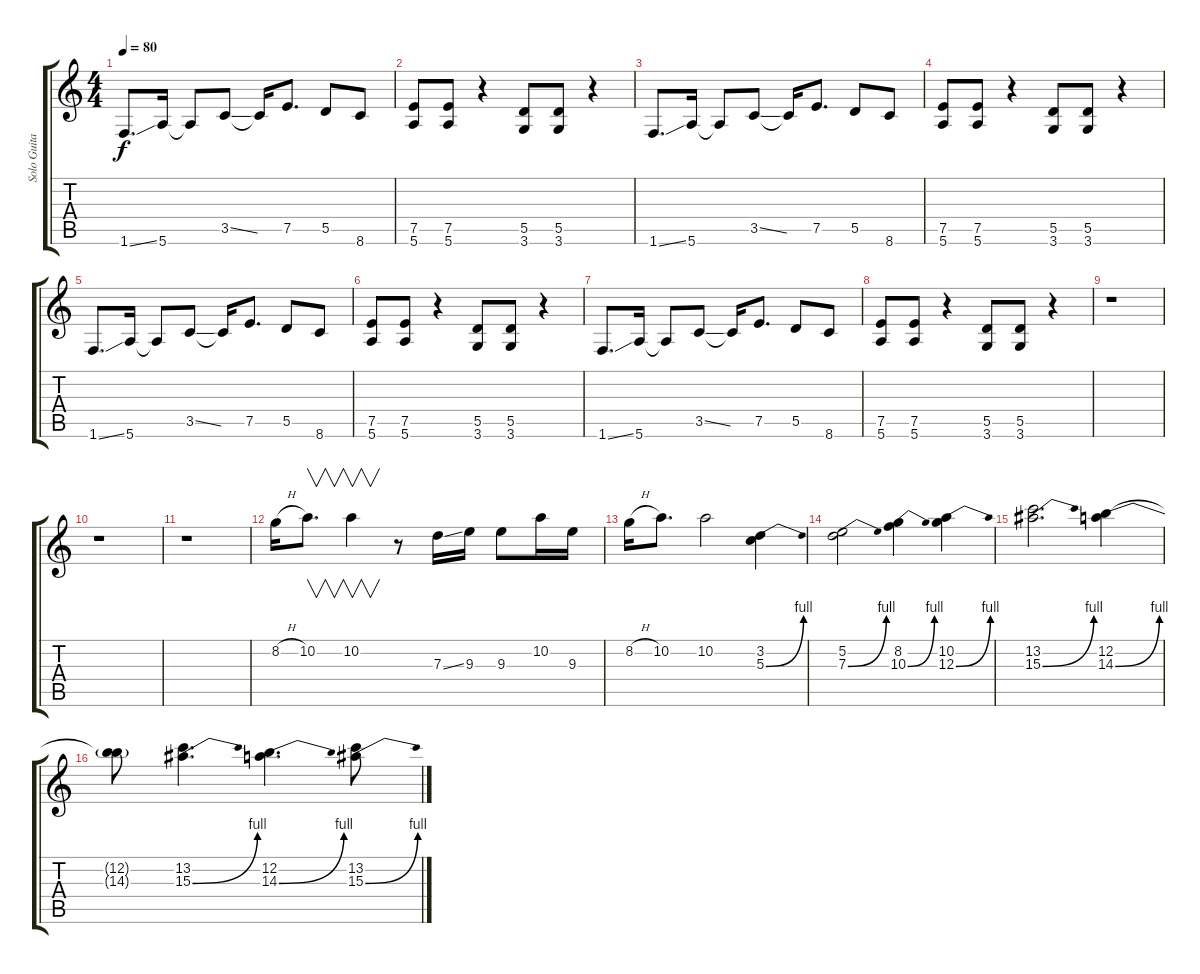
\track ("Solo Guitar - Jimmy Page" "Solo Guita") {instrument overdrivenguitar}
\staff {score tabs}
\tuning (E4 B3 G3 D3 A2 E2) {hide}
\ts (4 4)
\tempo 80
\clef g2
\ks c
1.6{ss}.8{d dy f} 5.6.16 5.6{t}.8 3.5{ss}.8 3.5{t}.16 7.5.8{d} 5.5.8 8.6.8 |
(7.5 5.6).8 (7.5 5.6).8 r.4 (5.5 3.6).8 (5.5 3.6).8 r.4 |
1.6{ss}.8{d} 5.6.16 5.6{t}.8 3.5{ss}.8 3.5{t}.16 7.5.8{d} 5.5.8 8.6.8 |
(7.5 5.6).8 (7.5 5.6).8 r.4 (5.5 3.6).8 (5.5 3.6).8 r.4 |
1.6{ss}.8{d} 5.6.16 5.6{t}.8 3.5{ss}.8 3.5{t}.16 7.5.8{d} 5.5.8 8.6.8 |
(7.5 5.6).8 (7.5 5.6).8 r.4 (5.5 3.6).8 (5.5 3.6).8 r.4 |
1.6{ss}.8{d} 5.6.16 5.6{t}.8 3.5{ss}.8 3.5{t}.16 7.5.8{d} 5.5.8 8.6.8 |
(7.5 5.6).8 (7.5 5.6).8 r.4 (5.5 3.6).8 (5.5 3.6).8 r.4 |
r.1 |
r.1 |
r.1 |
8.2{h}.16 10.2.8{v d} 10.2.4{v} r.8 7.3{ss}.16 9.3.16 9.3.8 10.2.16 9.3.16 |
8.2{h}.16 10.2.8{d} 10.2.2 (3.2 5.3{be (bend 0 0 60 4)}).4 |
(5.2 7.3{be (bend 0 0 60 4)}).2 (8.2 10.3{be (bend 0 0 60 4)}).4 (10.2 12.3{be (bend 0 0 60 4)}).4 |
(13.2 15.3{be (bend 0 0 60 4)}).2{d} (12.2 14.3{be (bend 0 0 60 4)}).4 |
(12.2{t} 14.3{t}).8 (13.2 15.3{be (bend 0 0 60 4)}).4{d} (12.2 14.3{be (bend 0 0 60 4)}).4{d} (13.2 15.3{be (bend 0 0 60 4)}).8
